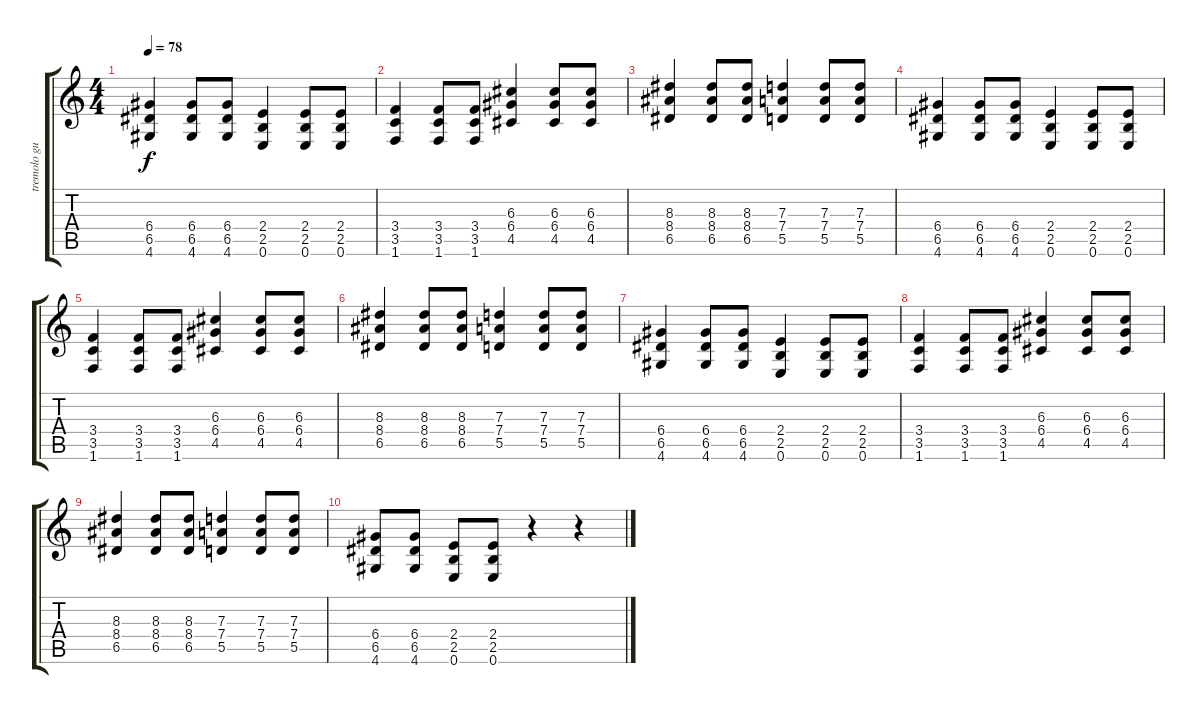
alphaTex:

\track ("tremolo guitar" "tremolo gu") {instrument overdrivenguitar}
\staff {score tabs}
\tuning (E4 B3 G3 D3 A2 E2) {hide}
\ts (4 4)
\tempo 78
\clef g2
\ks c
(6.4 6.5 4.6).4{dy f} (6.4 6.5 4.6).8 (6.4 6.5 4.6).8 (2.4 2.5 0.6).4 (2.4 2.5 0.6).8 (2.4 2.5 0.6).8 |
(3.4 3.5 1.6).4 (3.4 3.5 1.6).8 (3.4 3.5 1.6).8 (6.3 6.4 4.5).4 (6.3 6.4 4.5).8 (6.3 6.4 4.5).8 |
(8.3 8.4 6.5).4 (8.3 8.4 6.5).8 (8.3 8.4 6.5).8 (7.3 7.4 5.5).4 (7.3 7.4 5.5).8 (7.3 7.4 5.5).8 |
(6.4 6.5 4.6).4 (6.4 6.5 4.6).8 (6.4 6.5 4.6).8 (2.4 2.5 0.6).4 (2.4 2.5 0.6).8 (2.4 2.5 0.6).8 |
(3.4 3.5 1.6).4 (3.4 3.5 1.6).8 (3.4 3.5 1.6).8 (6.3 6.4 4.5).4 (6.3 6.4 4.5).8 (6.3 6.4 4.5).8 |
(8.3 8.4 6.5).4 (8.3 8.4 6.5).8 (8.3 8.4 6.5).8 (7.3 7.4 5.5).4 (7.3 7.4 5.5).8 (7.3 7.4 5.5).8 |
(6.4 6.5 4.6).4 (6.4 6.5 4.6).8 (6.4 6.5 4.6).8 (2.4 2.5 0.6).4 (2.4 2.5 0.6).8 (2.4 2.5 0.6).8 |
(3.4 3.5 1.6).4 (3.4 3.5 1.6).8 (3.4 3.5 1.6).8 (6.3 6.4 4.5).4 (6.3 6.4 4.5).8 (6.3 6.4 4.5).8 |
(8.3 8.4 6.5).4 (8.3 8.4 6.5).8 (8.3 8.4 6.5).8 (7.3 7.4 5.5).4 (7.3 7.4 5.5).8 (7.3 7.4 5.5).8 |
(6.4 6.5 4.6).8 (6.4 6.5 4.6).8 (2.4 2.5 0.6).8 (2.4 2.5 0.6).8 r.4 r.4
